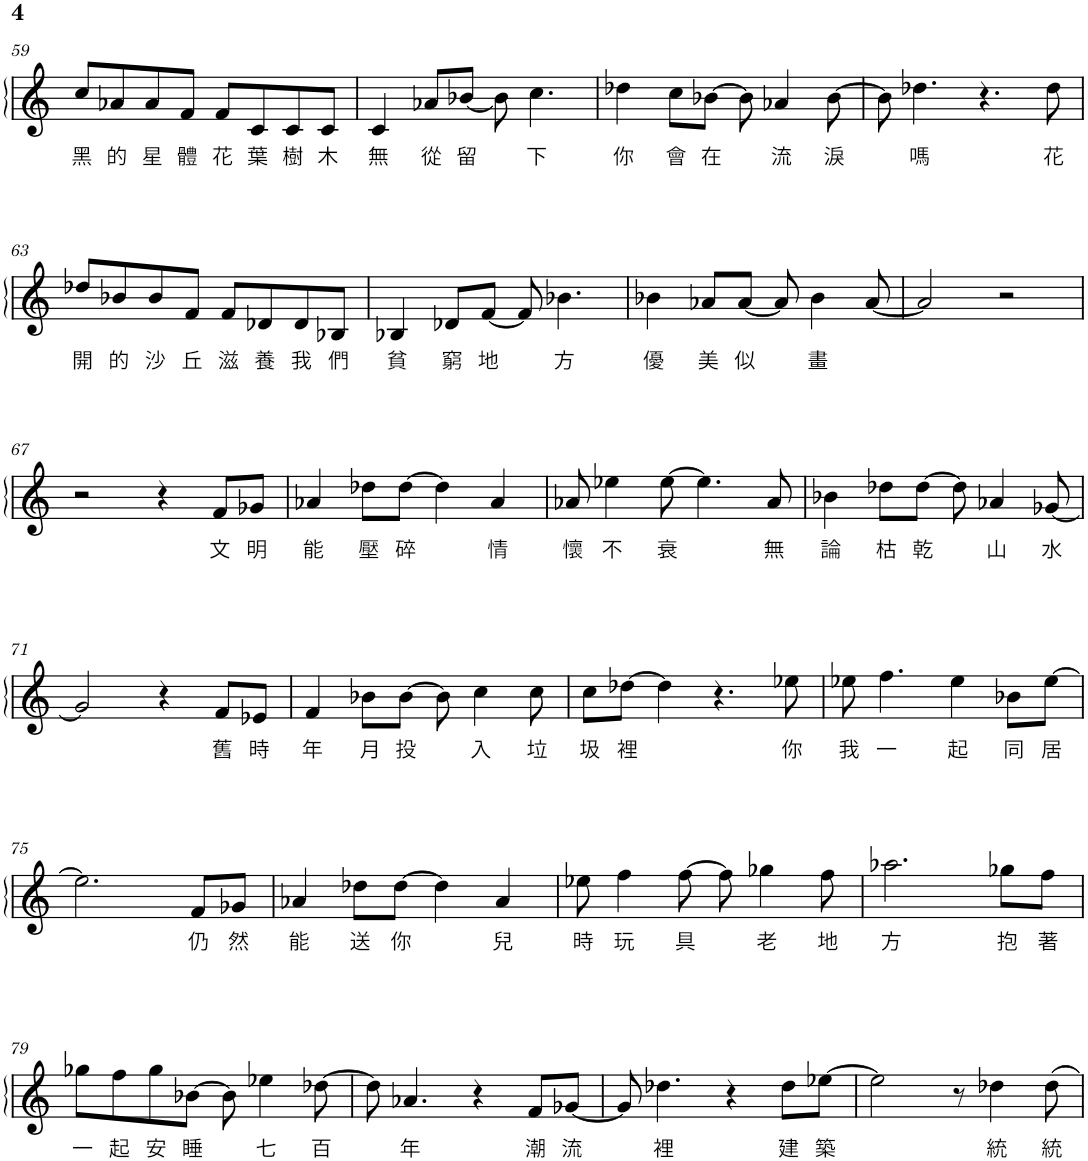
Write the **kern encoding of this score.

**kern	**text
*part1	*part1
*staff1	*staff1
*I"Piano	*
*I'Pno	*
!!LO:PB:g=z
*clefG2	*
*k[]	*
*M4/4	*
*met(c)	*
=59	=59
!	!LO:LY:b
8cc/L	黑
!	!LO:LY:b
8a-X/	的
!	!LO:LY:b
8a-/	星
!	!LO:LY:b
8f/J	體
!	!LO:LY:b
8f/L	花
!	!LO:LY:b
8c/	葉
!	!LO:LY:b
8c/	樹
!	!LO:LY:b
8c/J	木
=60	=60
!	!LO:LY:b
4c/	無
!	!LO:LY:b
8a-X/L	從
!	!LO:LY:b
[<8b-X/J	留
8b-\]	.
!	!LO:LY:b
4.cc\	下
=61	=61
!	!LO:LY:b
4dd-X\	你
!	!LO:LY:b
8cc\L	會
!	!LO:LY:b
[>8b-X\J	在
8b-\]	.
!	!LO:LY:b
4a-X/	流
!	!LO:LY:b
[>8b-\	淚
=62	=62
8b-\]	.
!	!LO:LY:b
4.dd-X\	嗎
4.r	.
!	!LO:LY:b
8dd-\	花
!!LO:LB:g=z
=63	=63
!	!LO:LY:b
8dd-X/L	開
!	!LO:LY:b
8b-X/	的
!	!LO:LY:b
8b-/	沙
!	!LO:LY:b
8f/J	丘
!	!LO:LY:b
8f/L	滋
!	!LO:LY:b
8d-X/	養
!	!LO:LY:b
8d-/	我
!	!LO:LY:b
8B-X/J	們
=64	=64
!	!LO:LY:b
4B-X/	貧
!	!LO:LY:b
8d-X/L	窮
!	!LO:LY:b
[<8f/J	地
8f/]	.
!	!LO:LY:b
4.b-X\	方
=65	=65
!	!LO:LY:b
4b-X\	優
!	!LO:LY:b
8a-X/L	美
!	!LO:LY:b
[<8a-/J	似
8a-/]	.
!	!LO:LY:b
4b-\	畫
[<8a-/	.
=66	=66
2a-/]	.
2r	.
!!LO:LB:g=z
=67	=67
2r	.
4r	.
!	!LO:LY:b
8f/L	文
!	!LO:LY:b
8g-X/J	明
=68	=68
!	!LO:LY:b
4a-X/	能
!	!LO:LY:b
8dd-X\L	壓
!	!LO:LY:b
[>8dd-\J	碎
4dd-\]	.
!	!LO:LY:b
4a-/	情
=69	=69
!	!LO:LY:b
8a-X/	懷
!	!LO:LY:b
4ee-X\	不
!	!LO:LY:b
[>8ee-\	衰
4.ee-\]	.
!	!LO:LY:b
8a-/	無
=70	=70
!	!LO:LY:b
4b-X\	論
!	!LO:LY:b
8dd-X\L	枯
!	!LO:LY:b
[>8dd-\J	乾
8dd-\]	.
!	!LO:LY:b
4a-X/	山
!	!LO:LY:b
[8g-X/	水
!!LO:LB:g=z
=71	=71
2g-/]	.
4r	.
!	!LO:LY:b
8f/L	舊
!	!LO:LY:b
8e-X/J	時
=72	=72
!	!LO:LY:b
4f/	年
!	!LO:LY:b
8b-X\L	月
!	!LO:LY:b
[>8b-\J	投
8b-\]	.
!	!LO:LY:b
4cc\	入
!	!LO:LY:b
8cc\	垃
=73	=73
!	!LO:LY:b
8cc\L	圾
!	!LO:LY:b
[8dd-X\J	裡
4dd-\]	.
4.r	.
!	!LO:LY:b
8ee-X\	你
=74	=74
!	!LO:LY:b
8ee-X\	我
!	!LO:LY:b
4.ff\	一
!	!LO:LY:b
4ee-\	起
!	!LO:LY:b
8b-X\L	同
!	!LO:LY:b
[8ee-\J	居
!!LO:LB:g=z
=75	=75
2.ee-\]	.
!	!LO:LY:b
8f/L	仍
!	!LO:LY:b
8g-X/J	然
=76	=76
!	!LO:LY:b
4a-X/	能
!	!LO:LY:b
8dd-X\L	送
!	!LO:LY:b
[>8dd-\J	你
4dd-\]	.
!	!LO:LY:b
4a-/	兒
=77	=77
!	!LO:LY:b
8ee-X\	時
!	!LO:LY:b
4ff\	玩
!	!LO:LY:b
[>8ff\	具
8ff\]	.
!	!LO:LY:b
4gg-X\	老
!	!LO:LY:b
8ff\	地
=78	=78
!	!LO:LY:b
2.aa-X\	方
!	!LO:LY:b
8gg-X\L	抱
!	!LO:LY:b
8ff\J	著
!!LO:LB:g=z
=79	=79
!	!LO:LY:b
8gg-X\L	一
!	!LO:LY:b
8ff\	起
!	!LO:LY:b
8gg-\	安
!	!LO:LY:b
[>8b-X\J	睡
8b-\]	.
!	!LO:LY:b
4ee-X\	七
!	!LO:LY:b
[>8dd-X\	百
=80	=80
8dd-\]	.
!	!LO:LY:b
4.a-X/	年
4r	.
!	!LO:LY:b
8f/L	潮
!	!LO:LY:b
[<8g-X/J	流
=81	=81
8g-/]	.
!	!LO:LY:b
4.dd-X\	裡
4r	.
!	!LO:LY:b
8dd-\L	建
!	!LO:LY:b
[>8ee-X\J	築
=82	=82
2ee-\]	.
8r	.
!	!LO:LY:b
4dd-X\	統
!	!LO:LY:b
8dd-\	統
=	=
*-	*-
